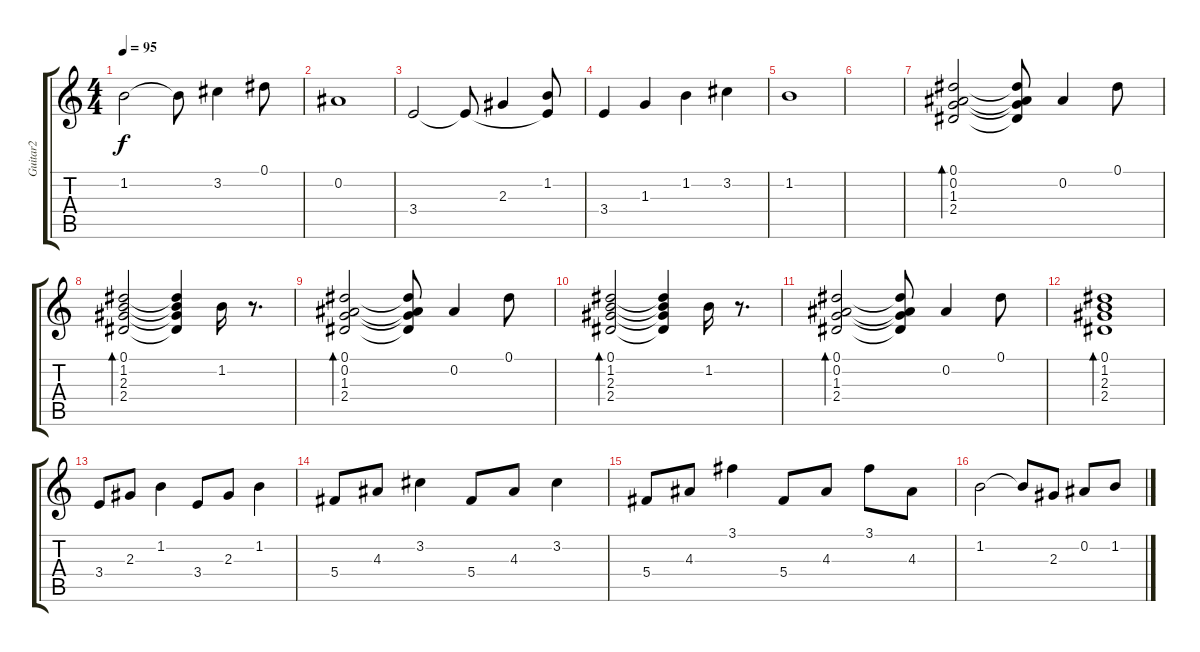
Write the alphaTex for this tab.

\track ("Guitar2" "Guitar2") {instrument acousticguitarsteel}
\staff {score tabs}
\tuning (Eb4 Bb3 Gb3 Db3 Ab2 Eb2) {hide}
\ts (4 4)
\tempo 95
\clef g2
\ks c
1.2.2{dy f} 1.2{t}.8 3.2.4 0.1.8 |
0.2.1 |
3.4.2 3.4{t}.8 2.3.4 (1.2 3.4{t}).8 |
3.4.4 1.3.4 1.2.4 3.2.4 |
1.2.1 |
|
(0.1 0.2 1.3 2.4).2{bd 120} (0.1{t} 0.2{t} 1.3{t} 2.4{t}).8 0.2.4 0.1.8 |
(0.1 1.2 2.3 2.4).2{bd 120} (0.1{t} 1.2{t} 2.3{t} 2.4{t}).4 1.2.16 r.8{d} |
(0.1 0.2 1.3 2.4).2{bd 120} (0.1{t} 0.2{t} 1.3{t} 2.4{t}).8 0.2.4 0.1.8 |
(0.1 1.2 2.3 2.4).2{bd 120} (0.1{t} 1.2{t} 2.3{t} 2.4{t}).4 1.2.16 r.8{d} |
(0.1 0.2 1.3 2.4).2{bd 120} (0.1{t} 0.2{t} 1.3{t} 2.4{t}).8 0.2.4 0.1.8 |
(0.1 1.2 2.3 2.4).1{bd 120} |
3.4.8 2.3.8 1.2.4 3.4.8 2.3.8 1.2.4 |
5.4.8 4.3.8 3.2.4 5.4.8 4.3.8 3.2.4 |
5.4.8 4.3.8 3.1.4 5.4.8 4.3.8 3.1.8 4.3.8 |
1.2.2 1.2{t}.8 2.3.8 0.2.8 1.2.8
